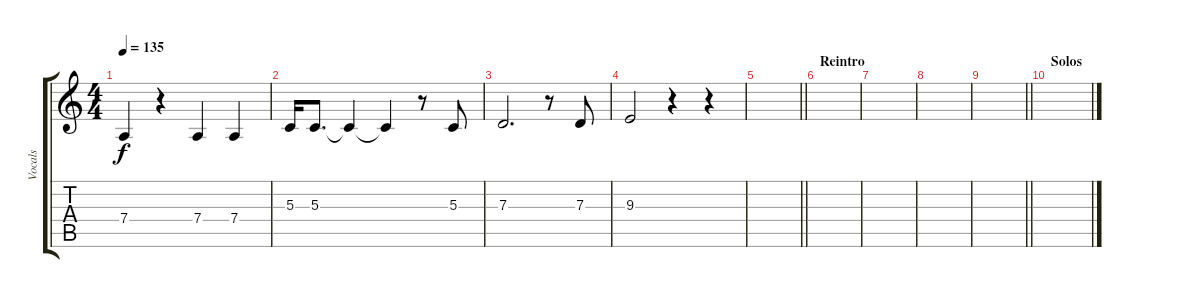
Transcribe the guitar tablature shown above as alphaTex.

\track ("Vocals" "Vocals") {instrument flute}
\staff {score tabs}
\tuning (E4 B3 G3 D3 A2 E2) {hide}
\ts (4 4)
\tempo 135
\clef g2
\ks c
7.4.4{dy f} r.4 7.4.4 7.4.4 |
5.3.16 5.3.8{d} 5.3{t}.4 5.3{t}.4 r.8 5.3.8 |
7.3.2{d} r.8 7.3.8 |
9.3.2 r.4 r.4 |
\barLineRight lightlight
|
\section ("" "Reintro")
|
|
|
\barLineRight lightlight
|
\section ("" "Solos")
